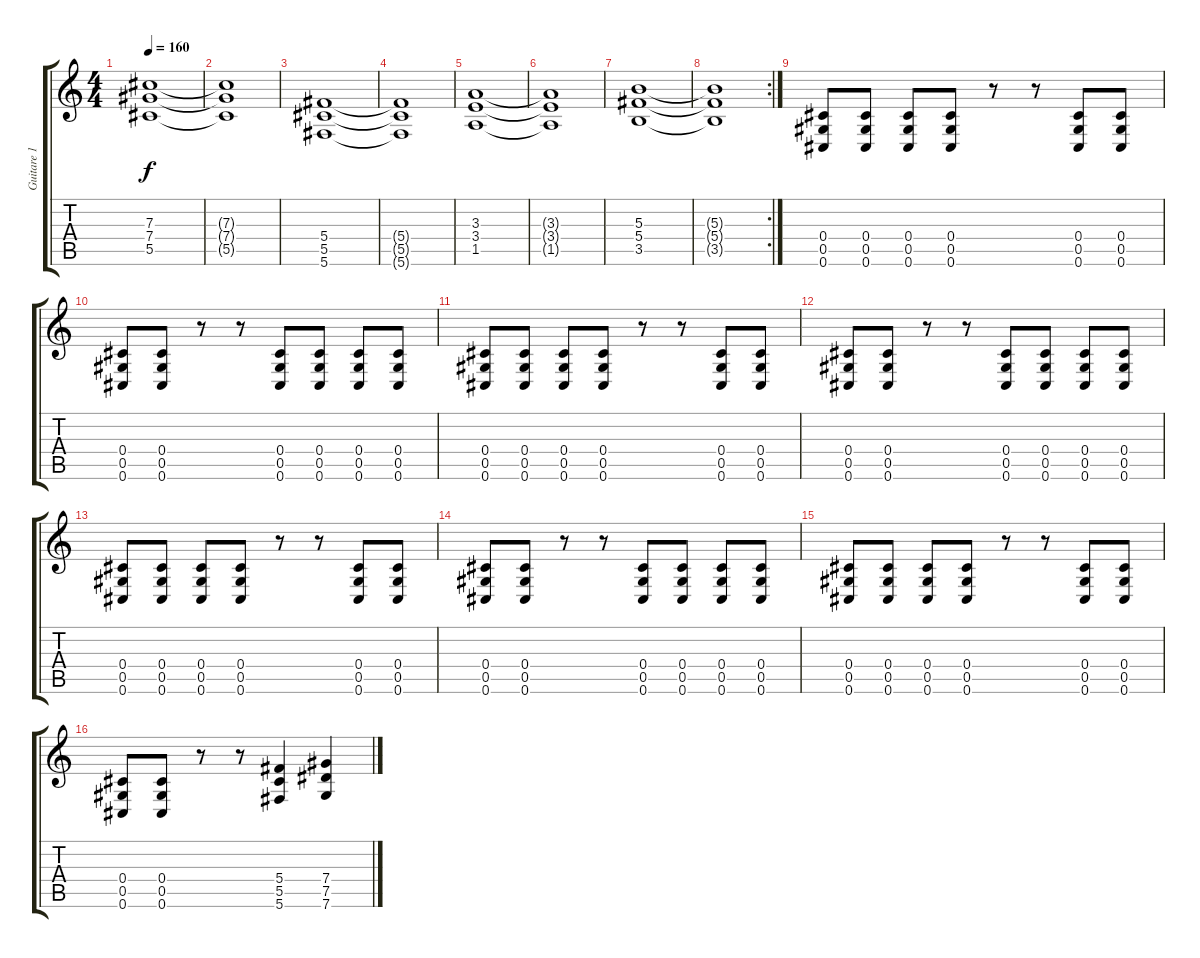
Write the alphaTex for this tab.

\track ("Guitare 1" "Guitare 1") {instrument distortionguitar}
\staff {score tabs}
\tuning (Eb4 Bb3 Gb3 Db3 Ab2 Db2) {hide}
\ts (4 4)
\tempo 160
\clef g2
\ks c
(7.3 7.4 5.5).1{dy f} |
(7.3{t} 7.4{t} 5.5{t}).1 |
(5.4 5.5 5.6).1 |
(5.4{t} 5.5{t} 5.6{t}).1 |
(3.3 3.4 1.5).1 |
(3.3{t} 3.4{t} 1.5{t}).1 |
(5.3 5.4 3.5).1 |
\rc 2
(5.3{t} 5.4{t} 3.5{t}).1 |
(0.4 0.5 0.6).8 (0.4 0.5 0.6).8 (0.4 0.5 0.6).8 (0.4 0.5 0.6).8 r.8 r.8 (0.4 0.5 0.6).8 (0.4 0.5 0.6).8 |
(0.4 0.5 0.6).8 (0.4 0.5 0.6).8 r.8 r.8 (0.4 0.5 0.6).8 (0.4 0.5 0.6).8 (0.4 0.5 0.6).8 (0.4 0.5 0.6).8 |
(0.4 0.5 0.6).8 (0.4 0.5 0.6).8 (0.4 0.5 0.6).8 (0.4 0.5 0.6).8 r.8 r.8 (0.4 0.5 0.6).8 (0.4 0.5 0.6).8 |
(0.4 0.5 0.6).8 (0.4 0.5 0.6).8 r.8 r.8 (0.4 0.5 0.6).8 (0.4 0.5 0.6).8 (0.4 0.5 0.6).8 (0.4 0.5 0.6).8 |
(0.4 0.5 0.6).8 (0.4 0.5 0.6).8 (0.4 0.5 0.6).8 (0.4 0.5 0.6).8 r.8 r.8 (0.4 0.5 0.6).8 (0.4 0.5 0.6).8 |
(0.4 0.5 0.6).8 (0.4 0.5 0.6).8 r.8 r.8 (0.4 0.5 0.6).8 (0.4 0.5 0.6).8 (0.4 0.5 0.6).8 (0.4 0.5 0.6).8 |
(0.4 0.5 0.6).8 (0.4 0.5 0.6).8 (0.4 0.5 0.6).8 (0.4 0.5 0.6).8 r.8 r.8 (0.4 0.5 0.6).8 (0.4 0.5 0.6).8 |
(0.4 0.5 0.6).8 (0.4 0.5 0.6).8 r.8 r.8 (5.4 5.5 5.6).4 (7.4 7.5 7.6).4
